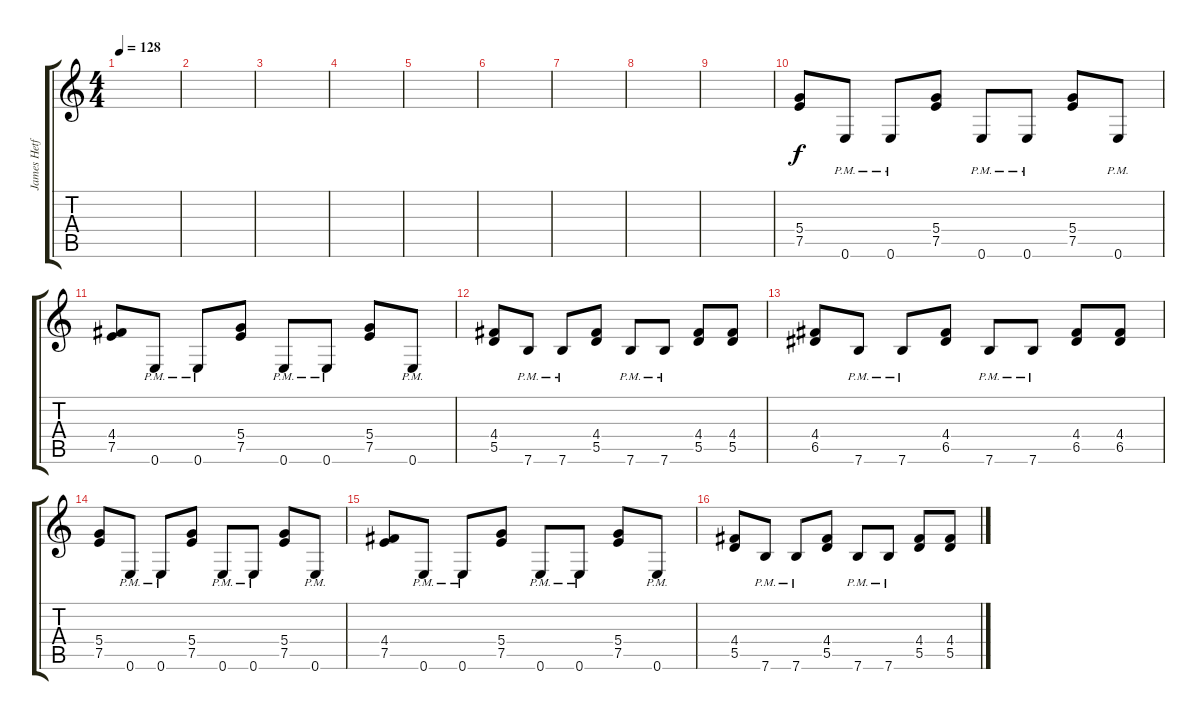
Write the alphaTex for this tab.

\track ("James Hetfield 2" "James Hetf") {instrument distortionguitar}
\staff {score tabs}
\tuning (E4 B3 G3 D3 A2 E2) {hide}
\ts (4 4)
\tempo 128
\clef g2
\ks c
|
|
|
|
|
|
|
|
|
(5.4 7.5).8 0.6{pm}.8 0.6{pm}.8 (5.4 7.5).8 0.6{pm}.8 0.6{pm}.8 (5.4 7.5).8 0.6{pm}.8 |
(4.4 7.5).8 0.6{pm}.8 0.6{pm}.8 (5.4 7.5).8 0.6{pm}.8 0.6{pm}.8 (5.4 7.5).8 0.6{pm}.8 |
(4.4 5.5).8 7.6{pm}.8 7.6{pm}.8 (4.4 5.5).8 7.6{pm}.8 7.6{pm}.8 (4.4 5.5).8 (4.4 5.5).8 |
(4.4 6.5).8 7.6{pm}.8 7.6{pm}.8 (4.4 6.5).8 7.6{pm}.8 7.6{pm}.8 (4.4 6.5).8 (4.4 6.5).8 |
(5.4 7.5).8 0.6{pm}.8 0.6{pm}.8 (5.4 7.5).8 0.6{pm}.8 0.6{pm}.8 (5.4 7.5).8 0.6{pm}.8 |
(4.4 7.5).8 0.6{pm}.8 0.6{pm}.8 (5.4 7.5).8 0.6{pm}.8 0.6{pm}.8 (5.4 7.5).8 0.6{pm}.8 |
(4.4 5.5).8 7.6{pm}.8 7.6{pm}.8 (4.4 5.5).8 7.6{pm}.8 7.6{pm}.8 (4.4 5.5).8 (4.4 5.5).8
